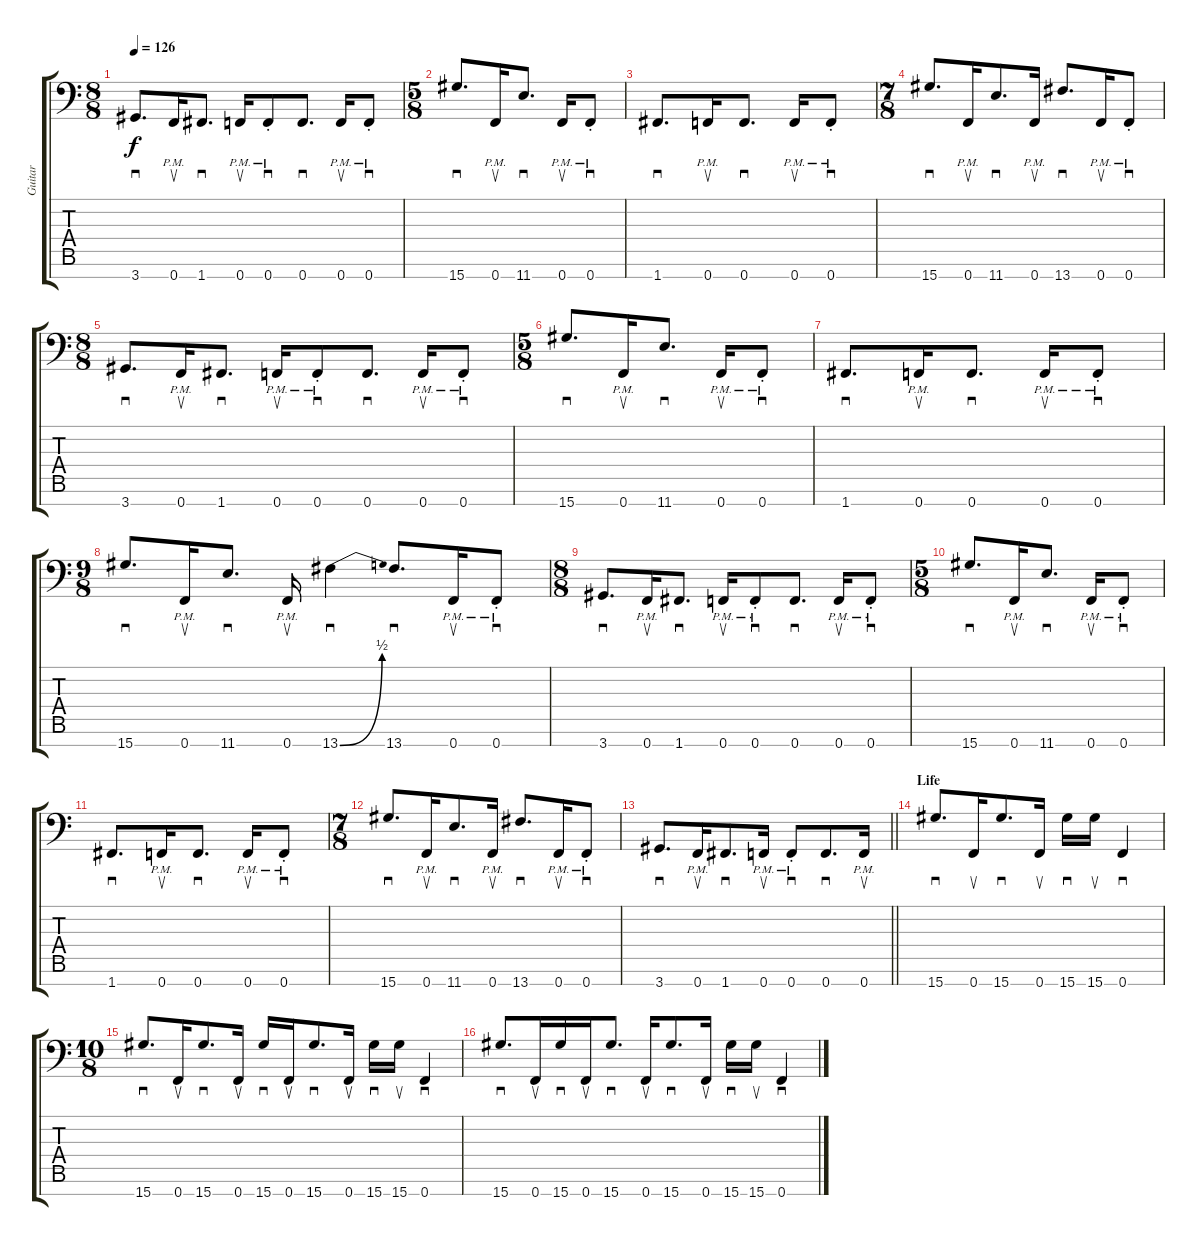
\track ("Guitar" "Guitar") {instrument overdrivenguitar}
\staff {score tabs}
\tuning (Bb3 Gb3 Db3 Ab2 Eb2 Bb1 F1) {hide}
\ts (8 8)
\tempo 126
\clef f4
\ks c
3.7.8{d sd dy f} 0.7{pm}.16{su} 1.7.8{d sd} 0.7{pm}.16{su} 0.7{pm st}.8{sd} 0.7.8{d sd} 0.7{pm}.16{su} 0.7{pm st}.8{sd} |
\ts (5 8)
15.7.8{d sd} 0.7{pm}.16{su} 11.7.8{d sd} 0.7{pm}.16{su} 0.7{pm st}.8{sd} |
1.7.8{d sd} 0.7{pm}.16{su} 0.7.8{d sd} 0.7{pm}.16{su} 0.7{pm st}.8{sd} |
\ts (7 8)
15.7.8{d sd} 0.7{pm}.16{su} 11.7.8{d sd} 0.7{pm}.16{su} 13.7.8{d sd} 0.7{pm}.16{su} 0.7{pm st}.8{sd} |
\ts (8 8)
3.7.8{d sd} 0.7{pm}.16{su} 1.7.8{d sd} 0.7{pm}.16{su} 0.7{pm st}.8{sd} 0.7.8{d sd} 0.7{pm}.16{su} 0.7{pm st}.8{sd} |
\ts (5 8)
15.7.8{d sd} 0.7{pm}.16{su} 11.7.8{d sd} 0.7{pm}.16{su} 0.7{pm st}.8{sd} |
1.7.8{d sd} 0.7{pm}.16{su} 0.7.8{d sd} 0.7{pm}.16{su} 0.7{pm st}.8{sd} |
\ts (9 8)
15.7.8{d sd} 0.7{pm}.16{su} 11.7.8{d sd} 0.7{pm}.16{su} 13.7{be (bend 0 0 60 2)}.4{sd} 13.7.8{d sd} 0.7{pm}.16{su} 0.7{pm st}.8{sd} |
\ts (8 8)
3.7.8{d sd} 0.7{pm}.16{su} 1.7.8{d sd} 0.7{pm}.16{su} 0.7{pm st}.8{sd} 0.7.8{d sd} 0.7{pm}.16{su} 0.7{pm st}.8{sd} |
\ts (5 8)
15.7.8{d sd} 0.7{pm}.16{su} 11.7.8{d sd} 0.7{pm}.16{su} 0.7{pm st}.8{sd} |
1.7.8{d sd} 0.7{pm}.16{su} 0.7.8{d sd} 0.7{pm}.16{su} 0.7{pm st}.8{sd} |
\ts (7 8)
15.7.8{d sd} 0.7{pm}.16{su} 11.7.8{d sd} 0.7{pm}.16{su} 13.7.8{d sd} 0.7{pm}.16{su} 0.7{pm st}.8{sd} |
\barLineRight lightlight
3.7.8{d sd} 0.7{pm}.16{su} 1.7.8{d sd} 0.7{pm}.16{su} 0.7{pm st}.8{sd} 0.7.8{d sd} 0.7{pm}.16{su} |
\section ("" "Life")
15.7.8{d sd} 0.7.16{su} 15.7.8{d sd} 0.7.16{su} 15.7.16{sd} 15.7.16{su} 0.7.4{sd} |
\ts (10 8)
15.7.8{d sd} 0.7.16{su} 15.7.8{d sd} 0.7.16{su} 15.7.16{sd} 0.7.16{su} 15.7.8{d sd} 0.7.16{su} 15.7.16{sd} 15.7.16{su} 0.7.4{sd} |
15.7.8{d sd} 0.7.16{su} 15.7.16{sd} 0.7.16{su} 15.7.8{d sd} 0.7.16{su} 15.7.8{d sd} 0.7.16{su} 15.7.16{sd} 15.7.16{su} 0.7.4{sd}
